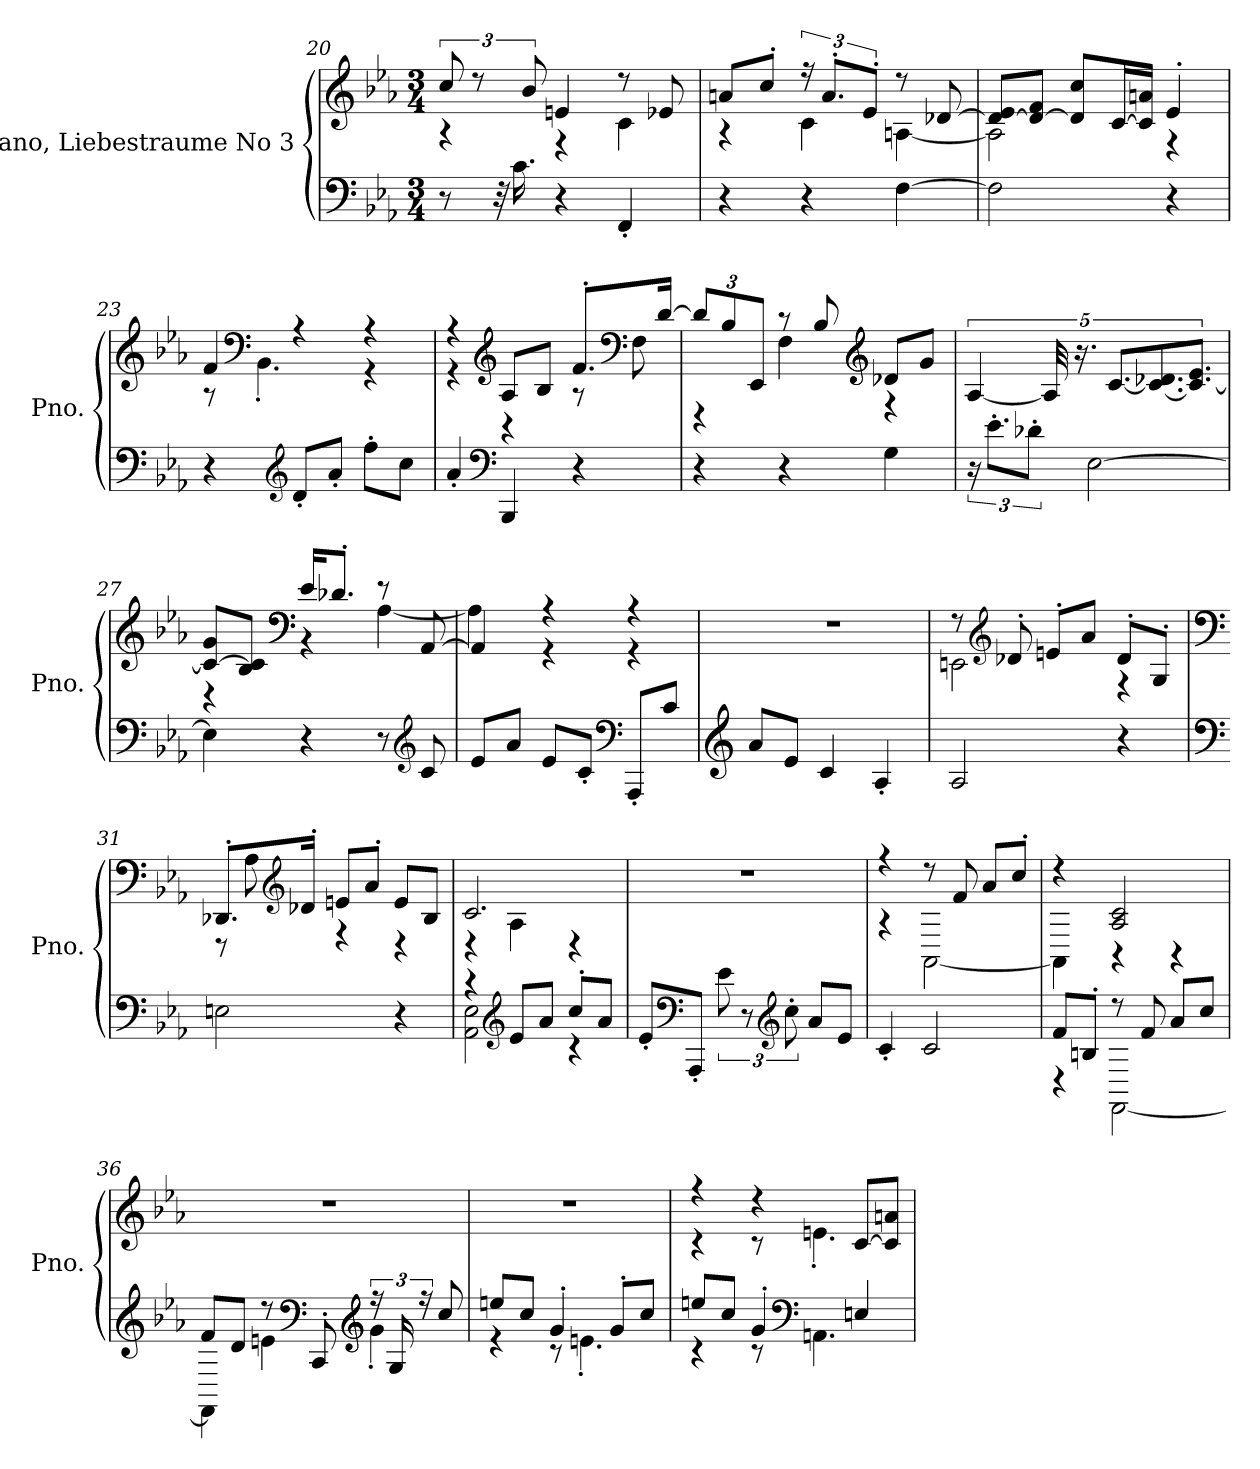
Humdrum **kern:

**kern	**kern
*part1	*part1
*staff2	*staff1
*I"Piano, Liebestraume No 3	*
*I'Pno.	*
*clefF4	*clefG2
*k[b-e-a-]	*k[b-e-a-]
*M3/4	*M3/4
=20	=20
*	*^
8r	12cc/	4r
.	12r	.
32r	.	.
16.c\	.	.
.	12b-/	.
4r	4en/	4r
4FF'/	8r	4c\
.	8e-X/	.
!!LO:LB:g=z	!!
=21	=21	=21
4r	8an/L	4r
.	8cc'/J	.
4r	24r	4c\
.	12.a'/L	.
.	12e-'/J	.
[4F\	8r	[4An\
.	[8d-X/	.
=22	=22	=22
2F\]	8d-/_ 8e-/L	2A\]
.	8d-/_ 8f/J	.
.	8d-/] 8cc/L	.
.	[16c/L	.
.	16c/] 16an/JJ	.
4r	4e-'/	4r
=23	=23	=23
4r	4f/	8r
*	*clefF4	*
.	.	4.BB-'\
*clefG2	*	*
8d'/L	4r	.
8a-'/J	.	.
8ff'\L	4r	4r
8cc\J	.	.
=24	=24	=24
4a-'/	4r	4r
*clefF4	*clefG2	*
4BBB-/	8A-/L	4r
.	8B-/J	.
4r	8.f'/L	8r
*	*clefF4	*
.	.	8F\
.	[16d/Jk	.
!!LO:PB:g=z	!!
=25	=25	=25
*	*Xbrackettup	*
4r	12d/L]	4r
.	12B-/	.
.	12EE-/J	.
4r	8r	4F\
.	8B-/	.
*	*clefG2	*
4G\	8d-X/L	4r
.	8g/J	.
*	*v	*v
=26	=26
*	*brackettup
24r	[5A-/
12.e-'\L	.
12d-X'\J	.
.	40A-/]
.	20.r
[2E-\	.
.	[10.c/L
.	10.c/_ 10.d-X/
.	10.c/_ 10.e-/J
=27	=27
*	*^
4E-\]	8c/_ 8g/L	4r
.	8B-/ 8c/]J	.
*	*clefF4	*
4r	16e-/KL	4r
.	8.d-X'/J	.
8r	8r	[4A-\
*clefG2	*	*
8c/	[8AA-/	.
!!LO:LB:g=z	!!
=28	=28	=28
8e-/L	4AA-/]	4A-\]
8a-/J	.	.
8e-/L	4r	4r
8c'/J	.	.
*clefF4	*	*
8AAA-'/L	4r	4r
8c/J	.	.
*	*v	*v
=29	=29
*clefG2	*
8a-/L	2.r
8e-/J	.
4c/	.
4A-'/	.
=30	=30
*	*^
2A-/	8r	2EEn\
*	*clefG2	*
.	8d-X'/	.
.	8en'/L	.
.	8a-/J	.
4r	8d-'/L	4r
.	8G'/J	.
=31	=31	=31
*clefF4	*clefF4	*
2En\	8.DD-X'/L	8r
.	.	8A-\
*	*clefG2	*
.	16d-X'/Jk	.
.	8en/L	4r
.	8a-'/J	.
4r	8e/L	4r
.	8B-/J	.
!!LO:LB:g=z	!!
=32	=32	=32
*^	*	*
4r	2AA-\ 2E-\	2.c/	4r
*clefG2	*	*	*
8e-/L	.	.	4A-\
8a-/J	.	.	.
8cc'/L	4r	.	4r
8a-/J	.	.	.
*v	*v	*	*
*	*v	*v
=33	=33
8e-'/L	2.r
*clefF4	*
8AAA-'/J	.
12e-\	.
12r	.
*clefG2	*
12cc'\	.
8a-/L	.
8e-/J	.
=34	=34
*	*^
4c'/	4r	4r
2c/	8r	[2AA-\
.	8f/	.
.	8a-/L	.
.	8cc'/J	.
=35	=35	=35
*^	*	*
8f/L	4r	4r	4AA-\]
8Bn'/J	.	.	.
8r	[2FF\	2A-/ 2c/	4r
8f/	.	.	.
8a-/L	.	.	4r
8cc/J	.	.	.
*	*	*v	*v
!!LO:LB:g=z
=36	=36	=36
8f/L	4FF\]	2.r
8d/J	.	.
8r	4en\	.
*clefF4	*	*
8CC'/	.	.
*clefG2	*	*
24r	4g'\	.
24G/	.	.
24r	.	.
8cc/	.	.
=37	=37	=37
8een/L	4r	2.r
8cc/J	.	.
4g'/	8r	.
.	4.en'\	.
8g'/L	.	.
8cc/J	.	.
=38	=38	=38
*	*	*^
8een/L	4r	4r	4r
8cc/J	.	.	.
4g'/	8r	4r	8r
*clefF4	*	*	*
.	4.AAn\	.	4.en'\
4En/	.	[8c/L	.
.	.	8c/] 8an/J	.
*v	*v	*	*
*	*v	*v
=	=
*-	*-
